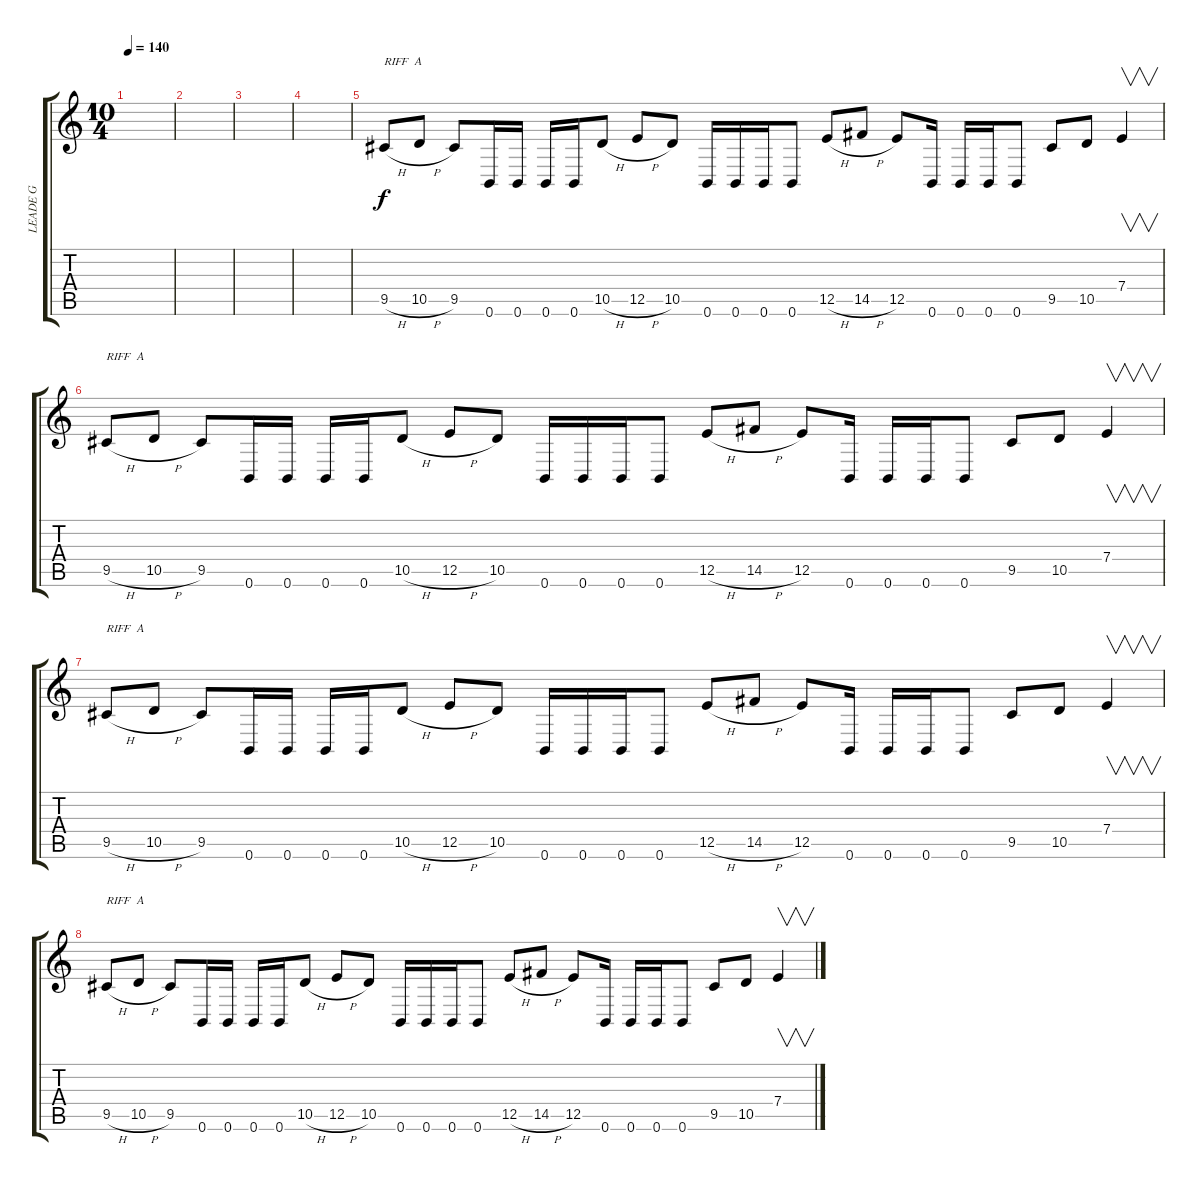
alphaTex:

\track ("LEADE G" "LEADE G") {instrument overdrivenguitar}
\staff {score tabs}
\tuning (B3 Gb3 D3 A2 E2 B1) {hide}
\ts (10 4)
\tempo 140
\clef g2
\ks c
|
|
|
|
9.5{h}.8{txt "RIFF  A"} 10.5{h}.8 9.5.8 0.6.16 0.6.16 0.6.16 0.6.16 10.5{h}.8 12.5{h}.8 10.5.8 0.6.16 0.6.16 0.6.16 0.6.8 12.5{h}.8 14.5{h}.8 12.5.8 0.6.16 0.6.16 0.6.16 0.6.8 9.5.8 10.5.8 7.4.4{v} |
9.5{h}.8{txt "RIFF  A"} 10.5{h}.8 9.5.8 0.6.16 0.6.16 0.6.16 0.6.16 10.5{h}.8 12.5{h}.8 10.5.8 0.6.16 0.6.16 0.6.16 0.6.8 12.5{h}.8 14.5{h}.8 12.5.8 0.6.16 0.6.16 0.6.16 0.6.8 9.5.8 10.5.8 7.4.4{v} |
9.5{h}.8{txt "RIFF  A"} 10.5{h}.8 9.5.8 0.6.16 0.6.16 0.6.16 0.6.16 10.5{h}.8 12.5{h}.8 10.5.8 0.6.16 0.6.16 0.6.16 0.6.8 12.5{h}.8 14.5{h}.8 12.5.8 0.6.16 0.6.16 0.6.16 0.6.8 9.5.8 10.5.8 7.4.4{v} |
9.5{h}.8{txt "RIFF  A"} 10.5{h}.8 9.5.8 0.6.16 0.6.16 0.6.16 0.6.16 10.5{h}.8 12.5{h}.8 10.5.8 0.6.16 0.6.16 0.6.16 0.6.8 12.5{h}.8 14.5{h}.8 12.5.8 0.6.16 0.6.16 0.6.16 0.6.8 9.5.8 10.5.8 7.4.4{v}
